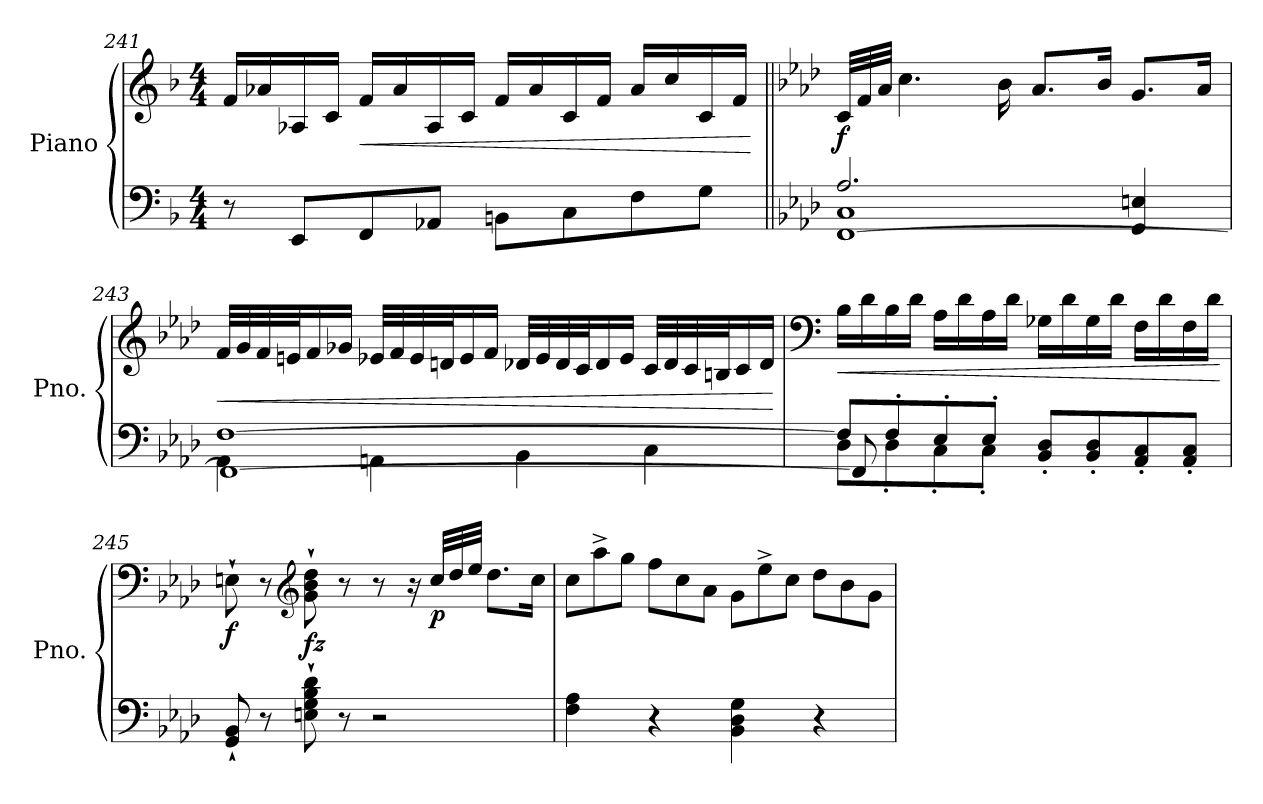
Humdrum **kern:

**kern	**kern	**dynam
*part1	*part1	*part1
*staff2	*staff1	*staff1/2
*I"Piano	*	*
*I'Pno.	*	*
*clefF4	*clefG2	*
*k[b-]	*k[b-]	*
*M4/4	*M4/4	*
=241	=241	=241
8r	16f/LL	.
.	16a-X/	.
8EE/L	16A-X/	.
.	16c/JJ	.
!	!	!LO:HP:b
8FF/	16f/LL	<
.	16a-/	.
8AA-X/J	16A-/	.
.	16c/JJ	.
8BBn\L	16f/LL	.
.	16a-/	.
8C\	16c/	.
.	16f/JJ	.
8F\	16a-/LL	.
.	16cc/	.
8G\J	16c/	.
.	16f/JJ	.
.	.	[
!!LO:PB:g=z
=242||	=242||	=242||
*k[b-e-a-d-]	*k[b-e-a-d-]	*
*^	*	*
*	*^	*	*
*	*	*	*Xtuplet	*
!	!	!	!	!LO:DY:b
2.A-/	1C	[1FF	48c/LLL	f
.	.	.	48f/	.
.	.	.	48a-/JJJ	.
.	.	.	4.cc\	.
.	.	.	16b-\	.
.	.	.	8.a-/L	.
.	.	.	16b-/Jk	.
4GG/ 4En/	.	.	8.g/L	.
.	.	.	16a-/Jk	.
=243	=243	=243	=243	=243
!	!	!	!	!LO:HP:b
[1F	4AA-\	1FF_	32f/LLL	<
.	.	.	32g/	.
.	.	.	32f/	.
.	.	.	32en/J	.
.	.	.	16f/	.
.	.	.	16g-X/JJ	.
.	4AAn\	.	32e-X/LLL	.
.	.	.	32f/	.
.	.	.	32e-/	.
.	.	.	32dn/J	.
.	.	.	16e-/	.
.	.	.	16f/JJ	.
.	4BB-\	.	32d-X/LLL	.
.	.	.	32e-/	.
.	.	.	32d-/	.
.	.	.	32c/J	.
.	.	.	16d-/	.
.	.	.	16e-/JJ	.
.	4C\	.	32c/LLL	.
.	.	.	32d-/	.
.	.	.	32c/	.
.	.	.	32Bn/J	.
.	.	.	16c/	.
.	.	.	16d-/JJ	.
*v	*v	*v	*	*
.	.	[
!!LO:LB:g=z
=244	=244	=244
*	*clefF4	*
*^	*	*
*	*^	*	*
!	!	!	!	!LO:HP:b
8F/L]	8D-\L	8FF/]	16B-\LL	<
.	.	.	16d-\	.
8F'/	8D-'\	2..ryy	16B-\	.
.	.	.	16d-\JJ	.
8E-'/	8C'\	.	16A-\LL	.
.	.	.	16d-\	.
8E-'/J	8C'\J	.	16A-\	.
.	.	.	16d-\JJ	.
8BB-/' 8D-/'L	2ryy	.	16G-X\LL	.
.	.	.	16d-\	.
8BB-/' 8D-/'	.	.	16G-\	.
.	.	.	16d-\JJ	.
8AA-/' 8C/'	.	.	16F\LL	.
.	.	.	16d-\	.
8AA-/' 8C/'J	.	.	16F\	.
.	.	.	16d-\JJ	.
*v	*v	*v	*	*
.	.	[
=245	=245	=245
!	!	!LO:DY:b
8GG/` 8BB-/`	8En`\	f
8r	8r	.
*	*clefG2	*
!	!	!LO:DY:b
8En\` 8G\` 8B-\` 8d-\`	8g\` 8b-\` 8dd-\`	fz
8r	8r	.
2r	8r	.
.	16r	.
!	!	!LO:DY:b
.	48cc/LLL	p
.	48dd-/	.
.	48ee-/JJJ	.
.	8.dd-\L	.
.	16cc\Jk	.
=246	=246	=246
4F\ 4A-\	12cc\L	.
.	12aa-^\	.
.	12gg\J	.
4r	12ff\L	.
.	12cc\	.
.	12a-\J	.
4BB-\ 4D-\ 4G\	12g\L	.
.	12ee-^\	.
.	12cc\J	.
4r	12dd-\L	.
.	12b-\	.
.	12g\J	.
=	=	=
*-	*-	*-
